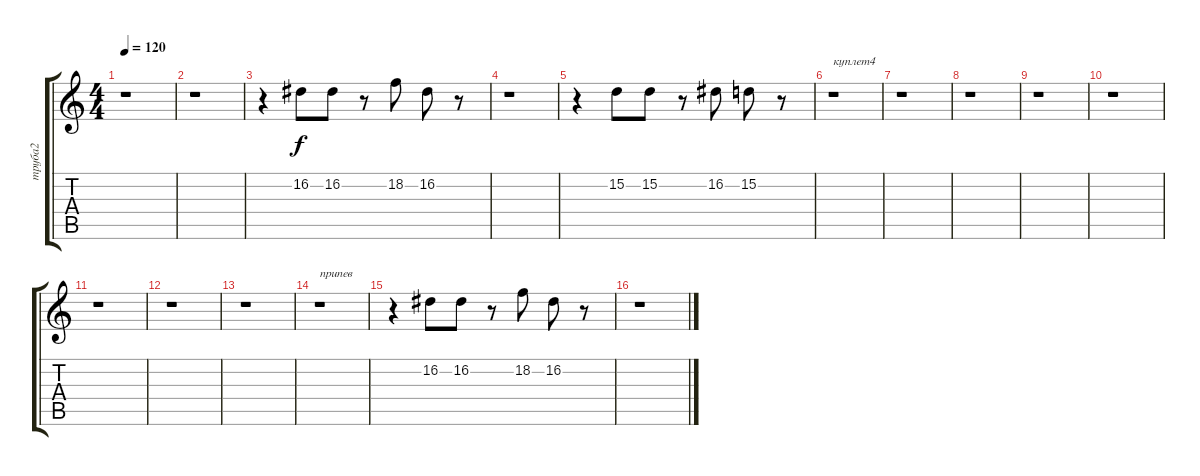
\track ("труба2" "труба2") {instrument trombone}
\staff {score tabs}
\tuning (E4 B3 G3 D3 A2 E2) {hide}
\ts (4 4)
\tempo 120
\clef g2
\ks c
r.1{dy f} |
r.1 |
r.4 16.2.8 16.2.8 r.8 18.2.8 16.2.8 r.8 |
r.1 |
r.4 15.2.8 15.2.8 r.8 16.2.8 15.2.8 r.8 |
r.1{txt "куплет4"} |
r.1 |
r.1 |
r.1 |
r.1 |
r.1 |
r.1 |
r.1 |
r.1{txt "припев"} |
r.4 16.2.8 16.2.8 r.8 18.2.8 16.2.8 r.8 |
r.1
